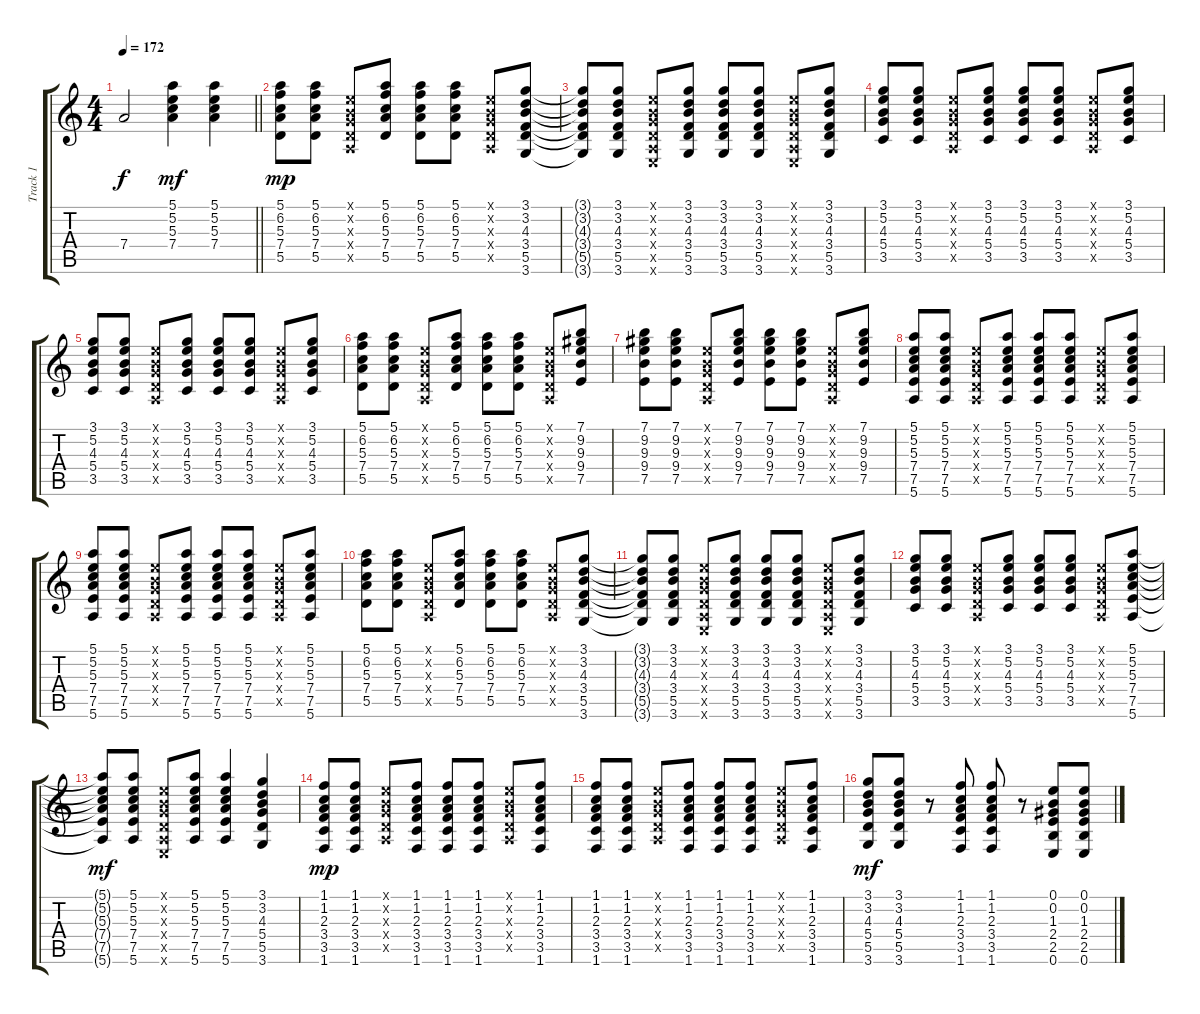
\track ("Track 1" "Track 1") {instrument acousticguitarsteel}
\staff {score tabs}
\tuning (E4 B3 G3 D3 A2 E2) {hide}
\ts (4 4)
\tempo 172
\clef g2
\barLineRight lightlight
\ks c
7.4{t}.2{dy f} (5.1 5.2 5.3 7.4).4{dy mf} (5.1 5.2 5.3 7.4).4 |
(5.1 6.2 5.3 7.4 5.5).8{dy mp} (5.1 6.2 5.3 7.4 5.5).8 (0.1{x} 0.2{x} 0.3{x} 0.4{x} 0.5{x}).8 (5.1 6.2 5.3 7.4 5.5).8 (5.1 6.2 5.3 7.4 5.5).8 (5.1 6.2 5.3 7.4 5.5).8 (0.1{x} 0.2{x} 0.3{x} 0.4{x} 0.5{x}).8 (3.1 3.2 4.3 3.4 5.5 3.6).8 |
(3.1{t} 3.2{t} 4.3{t} 3.4{t} 5.5{t} 3.6{t}).8 (3.1 3.2 4.3 3.4 5.5 3.6).8 (0.1{x} 0.2{x} 0.3{x} 0.4{x} 0.5{x} 0.6{x}).8 (3.1 3.2 4.3 3.4 5.5 3.6).8 (3.1 3.2 4.3 3.4 5.5 3.6).8 (3.1 3.2 4.3 3.4 5.5 3.6).8 (0.1{x} 0.2{x} 0.3{x} 0.4{x} 0.5{x} 0.6{x}).8 (3.1 3.2 4.3 3.4 5.5 3.6).8 |
(3.1 5.2 4.3 5.4 3.5).8 (3.1 5.2 4.3 5.4 3.5).8 (0.1{x} 0.2{x} 0.3{x} 0.4{x} 0.5{x}).8 (3.1 5.2 4.3 5.4 3.5).8 (3.1 5.2 4.3 5.4 3.5).8 (3.1 5.2 4.3 5.4 3.5).8 (0.1{x} 0.2{x} 0.3{x} 0.4{x} 0.5{x}).8 (3.1 5.2 4.3 5.4 3.5).8 |
(3.1 5.2 4.3 5.4 3.5).8 (3.1 5.2 4.3 5.4 3.5).8 (0.1{x} 0.2{x} 0.3{x} 0.4{x} 0.5{x}).8 (3.1 5.2 4.3 5.4 3.5).8 (3.1 5.2 4.3 5.4 3.5).8 (3.1 5.2 4.3 5.4 3.5).8 (0.1{x} 0.2{x} 0.3{x} 0.4{x} 0.5{x}).8 (3.1 5.2 4.3 5.4 3.5).8 |
(5.1 6.2 5.3 7.4 5.5).8 (5.1 6.2 5.3 7.4 5.5).8 (0.1{x} 0.2{x} 0.3{x} 0.4{x} 0.5{x}).8 (5.1 6.2 5.3 7.4 5.5).8 (5.1 6.2 5.3 7.4 5.5).8 (5.1 6.2 5.3 7.4 5.5).8 (0.1{x} 0.2{x} 0.3{x} 0.4{x} 0.5{x}).8 (7.1 9.2 9.3 9.4 7.5).8 |
(7.1 9.2 9.3 9.4 7.5).8 (7.1 9.2 9.3 9.4 7.5).8 (0.1{x} 0.2{x} 0.3{x} 0.4{x} 0.5{x}).8 (7.1 9.2 9.3 9.4 7.5).8 (7.1 9.2 9.3 9.4 7.5).8 (7.1 9.2 9.3 9.4 7.5).8 (0.1{x} 0.2{x} 0.3{x} 0.4{x} 0.5{x}).8 (7.1 9.2 9.3 9.4 7.5).8 |
(5.1 5.2 5.3 7.4 7.5 5.6).8 (5.1 5.2 5.3 7.4 7.5 5.6).8 (0.1{x} 0.2{x} 0.3{x} 0.4{x} 0.5{x}).8 (5.1 5.2 5.3 7.4 7.5 5.6).8 (5.1 5.2 5.3 7.4 7.5 5.6).8 (5.1 5.2 5.3 7.4 7.5 5.6).8 (0.1{x} 0.2{x} 0.3{x} 0.4{x} 0.5{x}).8 (5.1 5.2 5.3 7.4 7.5 5.6).8 |
(5.1 5.2 5.3 7.4 7.5 5.6).8 (5.1 5.2 5.3 7.4 7.5 5.6).8 (0.1{x} 0.2{x} 0.3{x} 0.4{x} 0.5{x}).8 (5.1 5.2 5.3 7.4 7.5 5.6).8 (5.1 5.2 5.3 7.4 7.5 5.6).8 (5.1 5.2 5.3 7.4 7.5 5.6).8 (0.1{x} 0.2{x} 0.3{x} 0.4{x} 0.5{x}).8 (5.1 5.2 5.3 7.4 7.5 5.6).8 |
(5.1 6.2 5.3 7.4 5.5).8 (5.1 6.2 5.3 7.4 5.5).8 (0.1{x} 0.2{x} 0.3{x} 0.4{x} 0.5{x}).8 (5.1 6.2 5.3 7.4 5.5).8 (5.1 6.2 5.3 7.4 5.5).8 (5.1 6.2 5.3 7.4 5.5).8 (0.1{x} 0.2{x} 0.3{x} 0.4{x} 0.5{x}).8 (3.1 3.2 4.3 3.4 5.5 3.6).8 |
(3.1{t} 3.2{t} 4.3{t} 3.4{t} 5.5{t} 3.6{t}).8 (3.1 3.2 4.3 3.4 5.5 3.6).8 (0.1{x} 0.2{x} 0.3{x} 0.4{x} 0.5{x} 0.6{x}).8 (3.1 3.2 4.3 3.4 5.5 3.6).8 (3.1 3.2 4.3 3.4 5.5 3.6).8 (3.1 3.2 4.3 3.4 5.5 3.6).8 (0.1{x} 0.2{x} 0.3{x} 0.4{x} 0.5{x} 0.6{x}).8 (3.1 3.2 4.3 3.4 5.5 3.6).8 |
(3.1 5.2 4.3 5.4 3.5).8 (3.1 5.2 4.3 5.4 3.5).8 (0.1{x} 0.2{x} 0.3{x} 0.4{x} 0.5{x}).8 (3.1 5.2 4.3 5.4 3.5).8 (3.1 5.2 4.3 5.4 3.5).8 (3.1 5.2 4.3 5.4 3.5).8 (0.1{x} 0.2{x} 0.3{x} 0.4{x} 0.5{x}).8 (5.1 5.2 5.3 7.4 7.5 5.6).8 |
(5.1{t} 5.2{t} 5.3{t} 7.4{t} 7.5{t} 5.6{t}).8{dy mf} (5.1 5.2 5.3 7.4 7.5 5.6).8 (0.1{x} 0.2{x} 0.3{x} 0.4{x} 0.5{x} 0.6{x}).8 (5.1 5.2 5.3 7.4 7.5 5.6).8 (5.1 5.2 5.3 7.4 7.5 5.6).4 (3.1 3.2 4.3 5.4 5.5 3.6).4 |
(1.1 1.2 2.3 3.4 3.5 1.6).8{dy mp} (1.1 1.2 2.3 3.4 3.5 1.6).8 (0.1{x} 0.2{x} 0.3{x} 0.4{x} 0.5{x}).8 (1.1 1.2 2.3 3.4 3.5 1.6).8 (1.1 1.2 2.3 3.4 3.5 1.6).8 (1.1 1.2 2.3 3.4 3.5 1.6).8 (0.1{x} 0.2{x} 0.3{x} 0.4{x} 0.5{x}).8 (1.1 1.2 2.3 3.4 3.5 1.6).8 |
(1.1 1.2 2.3 3.4 3.5 1.6).8 (1.1 1.2 2.3 3.4 3.5 1.6).8 (0.1{x} 0.2{x} 0.3{x} 0.4{x} 0.5{x}).8 (1.1 1.2 2.3 3.4 3.5 1.6).8 (1.1 1.2 2.3 3.4 3.5 1.6).8 (1.1 1.2 2.3 3.4 3.5 1.6).8 (0.1{x} 0.2{x} 0.3{x} 0.4{x} 0.5{x}).8 (1.1 1.2 2.3 3.4 3.5 1.6).8 |
(3.1 3.2 4.3 5.4 5.5 3.6).8{dy mf} (3.1 3.2 4.3 5.4 5.5 3.6).8 r.8 (1.1 1.2 2.3 3.4 3.5 1.6).8 (1.1 1.2 2.3 3.4 3.5 1.6).8 r.8 (0.1 0.2 1.3 2.4 2.5 0.6).8 (0.1 0.2 1.3 2.4 2.5 0.6).8
